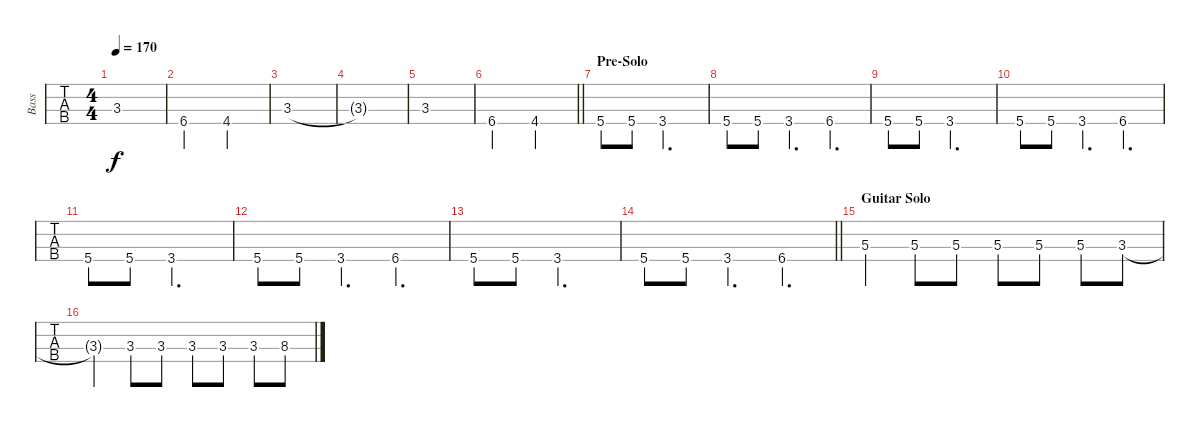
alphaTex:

\track ("Bass" "Bass") {instrument electricbassfinger}
\staff {tabs}
\tuning (Gb2 Db2 Ab1 Eb1) {hide}
\ts (4 4)
\tempo 170
\clef f4
\ks c
3.3.1{dy f} |
6.4.2 4.4.2 |
3.3.1 |
3.3{t}.1 |
3.3.1 |
\barLineRight lightlight
6.4.2 4.4.2 |
\section ("" "Pre-Solo")
5.4.8 5.4.8 3.4.2{d} |
5.4.8 5.4.8 3.4.4{d} 6.4.4{d} |
5.4.8 5.4.8 3.4.2{d} |
5.4.8 5.4.8 3.4.4{d} 6.4.4{d} |
5.4.8 5.4.8 3.4.2{d} |
5.4.8 5.4.8 3.4.4{d} 6.4.4{d} |
5.4.8 5.4.8 3.4.2{d} |
\barLineRight lightlight
5.4.8 5.4.8 3.4.4{d} 6.4.4{d} |
\section ("" "Guitar Solo")
5.3.4 5.3.8 5.3.8 5.3.8 5.3.8 5.3.8 3.3.8 |
3.3{t}.4 3.3.8 3.3.8 3.3.8 3.3.8 3.3.8 8.3.8
